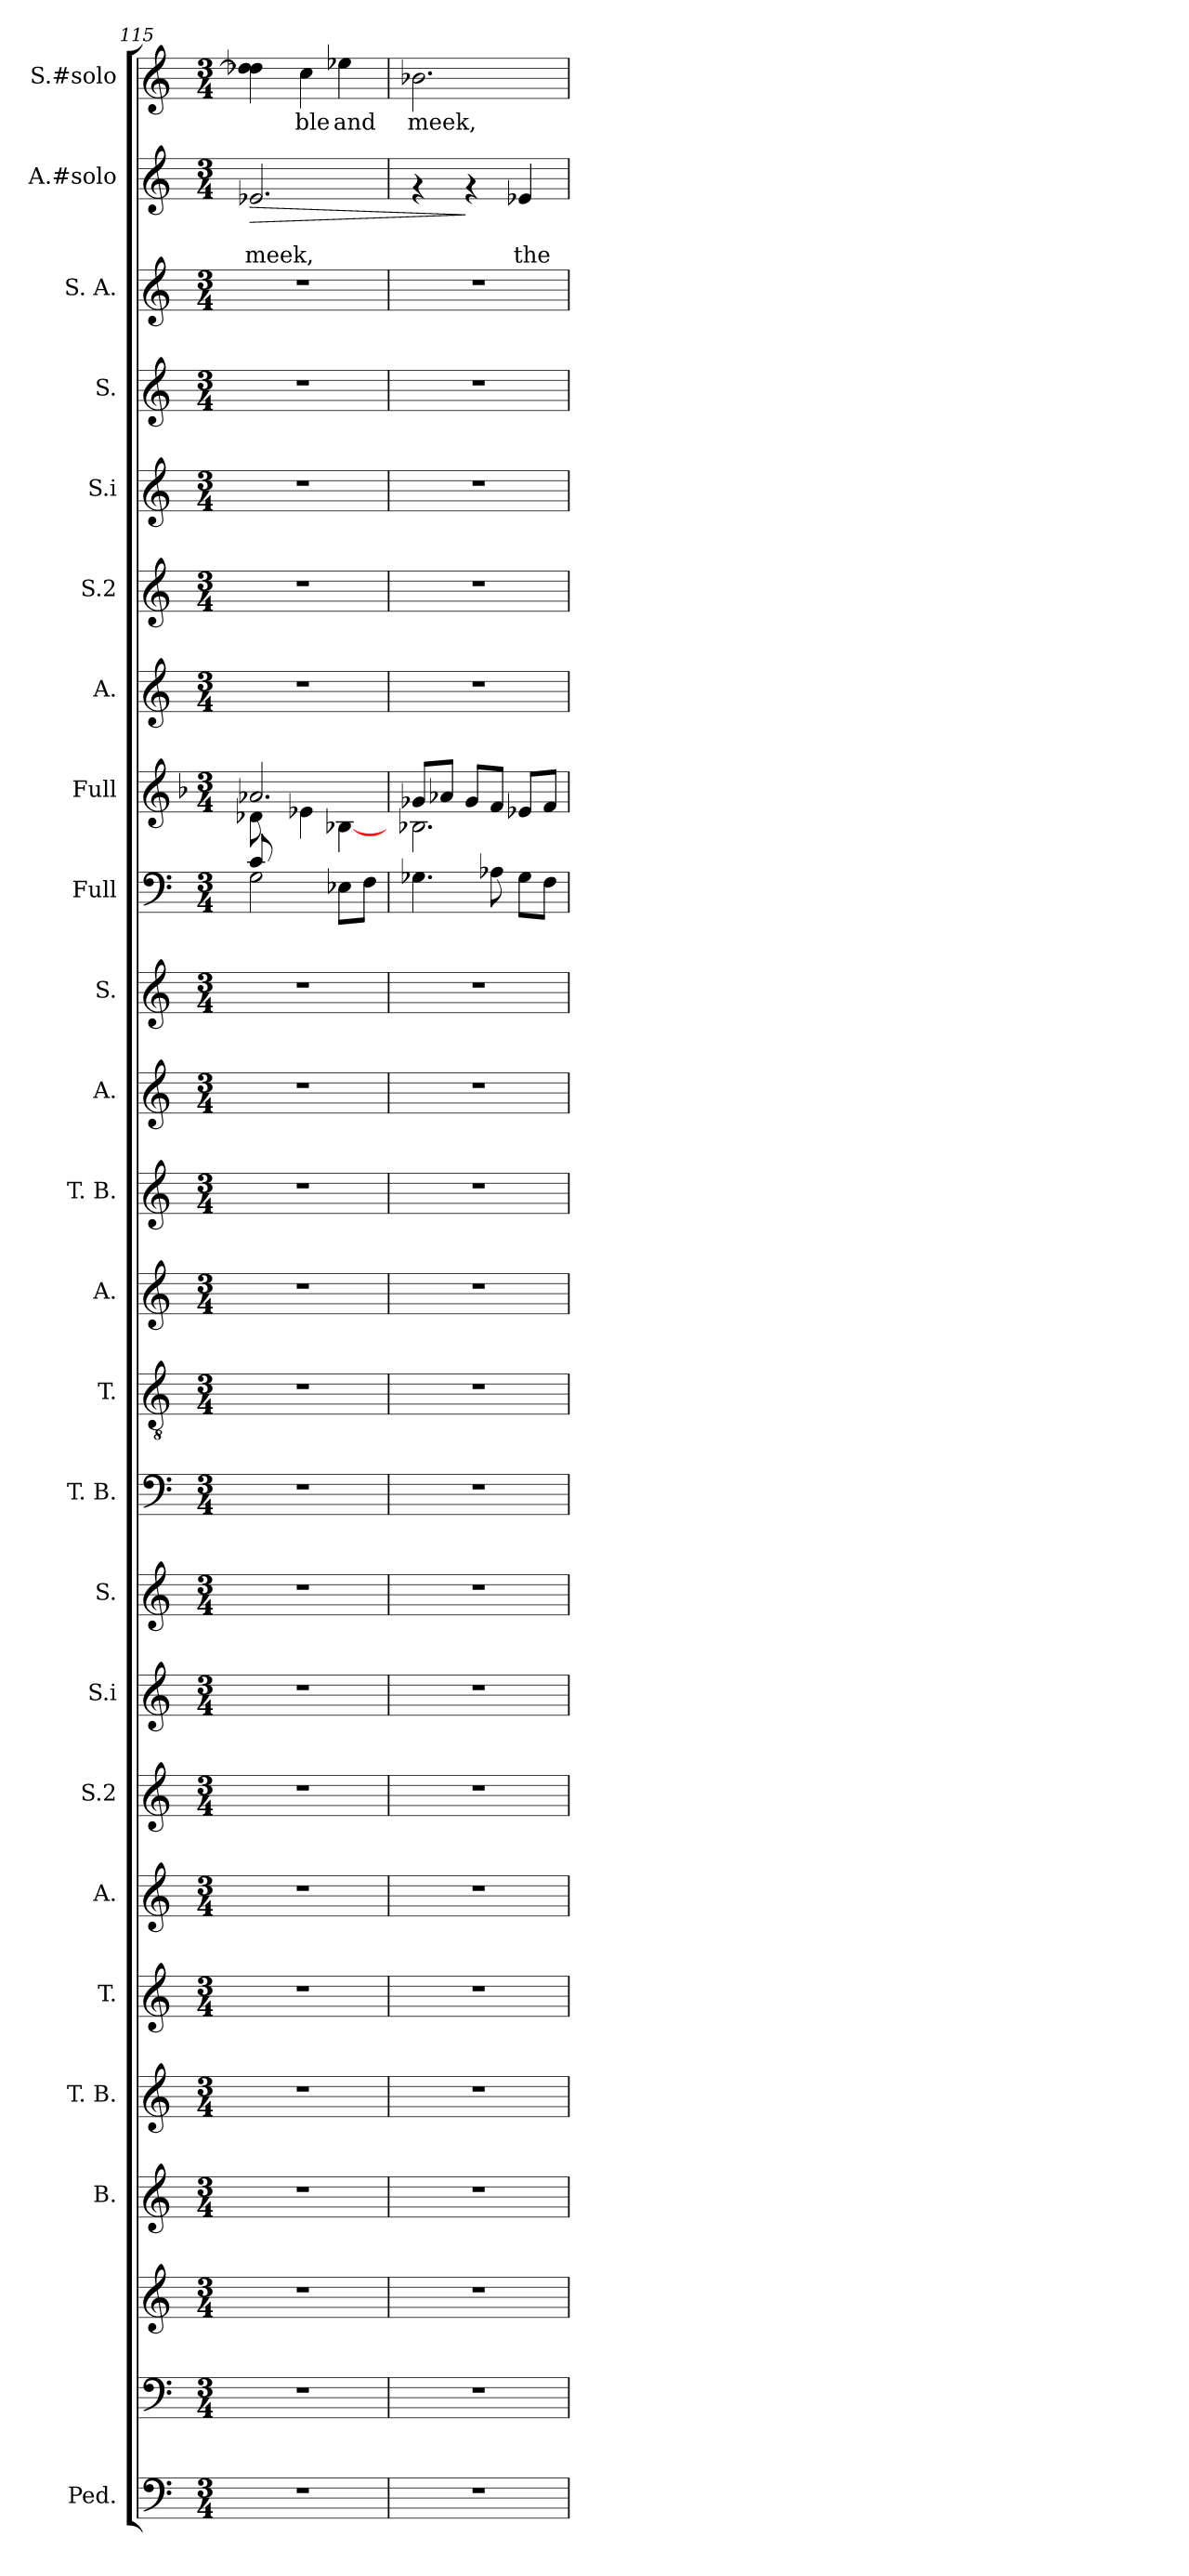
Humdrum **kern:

**kern	**kern	**kern	**kern	**kern	**kern	**kern	**kern	**kern	**kern	**kern	**kern	**kern	**kern	**kern	**kern	**kern	**kern	**kern	**kern	**kern	**kern	**kern	**kern	**text	**text	**dynam	**kern	**text
*part25	*part24	*part23	*part22	*part21	*part20	*part19	*part18	*part17	*part16	*part15	*part14	*part13	*part12	*part11	*part10	*part9	*part8	*part7	*part6	*part5	*part4	*part3	*part2	*part2	*part2	*part2	*part1	*part1
*staff25	*staff24	*staff23	*staff22	*staff21	*staff20	*staff19	*staff18	*staff17	*staff16	*staff15	*staff14	*staff13	*staff12	*staff11	*staff10	*staff9	*staff8	*staff7	*staff6	*staff5	*staff4	*staff3	*staff2	*staff2	*staff2	*staff2	*staff1	*staff1
*I"Ped.	*	*	*I"B.	*I"T. B.	*I"T.	*I"A.	*I"S.2	*I"S.i	*I"S.	*I"T. B.	*I"T.	*I"A.	*I"T. B.	*I"A.	*I"S.	*I"Full	*I"Full	*I"A.	*I"S.2	*I"S.i	*I"S.	*I"S. A.	*I"A.#solo	*	*	*	*I"S.#solo	*
*I'Ped.	*	*	*	*I'T. B.	*I'T.	*I'A.	*I'S.2	*I'S.i	*I'S.	*I'T. B.	*I'T.	*	*I'T. B.	*I'A.	*I'S.	*	*	*I'A.	*I'S.2	*I'S.i	*I'S.	*I'S. A.	*I'A.#solo	*	*	*	*I'S.#solo	*
*clefF4	*clefF4	*clefG2	*clefG2	*clefG2	*clefG2	*clefG2	*clefG2	*clefG2	*clefG2	*clefF4	*clefGv2	*clefG2	*clefG2	*clefG2	*clefG2	*clefF4	*clefG2	*clefG2	*clefG2	*clefG2	*clefG2	*clefG2	*clefG2	*	*	*	*clefG2	*
*	*	*	*	*	*	*	*	*	*	*	*	*	*	*	*	*	*ITrd3c5	*	*	*	*	*	*	*	*	*	*	*
*k[]	*k[]	*k[]	*k[]	*k[]	*k[]	*k[]	*k[]	*k[]	*k[]	*k[]	*k[]	*k[]	*k[]	*k[]	*k[]	*k[]	*k[]	*k[]	*k[]	*k[]	*k[]	*k[]	*k[]	*	*	*	*k[]	*
*C:	*C:	*C:	*C:	*C:	*C:	*C:	*C:	*C:	*C:	*C:	*C:	*C:	*C:	*C:	*C:	*C:	*C:	*C:	*C:	*C:	*C:	*C:	*C:	*	*	*	*C:	*
*M3/4	*M3/4	*M3/4	*M3/4	*M3/4	*M3/4	*M3/4	*M3/4	*M3/4	*M3/4	*M3/4	*M3/4	*M3/4	*M3/4	*M3/4	*M3/4	*M3/4	*M3/4	*M3/4	*M3/4	*M3/4	*M3/4	*M3/4	*M3/4	*	*	*	*M3/4	*
=115	=115	=115	=115	=115	=115	=115	=115	=115	=115	=115	=115	=115	=115	=115	=115	=115	=115	=115	=115	=115	=115	=115	=115	=115	=115	=115	=115	=115
*	*	*	*	*	*	*	*	*	*	*	*	*	*	*	*	*^	*^	*	*	*	*	*	*	*	*	*	*	*
!	!	!	!	!	!	!	!	!	!	!	!	!	!	!	!	!	!	!	!	!	!	!	!	!	!	!	!LO:LY:b	!LO:HP:b	!	!
2.r	2.r	2.r	2.r	2.r	2.r	2.r	2.r	2.r	2.r	2.r	2.r	2.r	2.r	2.r	2.r	2G\	8c/	2.e-X/	8A-X\	2.r	2.r	2.r	2.r	2.r	2.e-X/	.	meek,	>	4dd-\] 4dd-\	.
.	.	.	.	.	.	.	.	.	.	.	.	.	.	.	.	.	2ryy	.	8ryy	.	.	.	.	.	.	.	.	.	.	.
!	!	!	!	!	!	!	!	!	!	!	!	!	!	!	!	!	!	!	!	!	!	!	!	!	!	!	!	!	!	!LO:LY:b
.	.	.	.	.	.	.	.	.	.	.	.	.	.	.	.	.	.	.	4B-X\	.	.	.	.	.	.	.	.	.	4cc\	-ble
!	!	!	!	!	!	!	!	!	!	!	!	!	!	!	!	!	!	!	!	!	!	!	!	!	!	!	!	!	!	!LO:LY:b
.	.	.	.	.	.	.	.	.	.	.	.	.	.	.	.	8E-X\L	.	.	[<4Fn\	.	.	.	.	.	.	.	.	.	4ee-X\	and
.	.	.	.	.	.	.	.	.	.	.	.	.	.	.	.	8F\J	8ryy	.	.	.	.	.	.	.	.	.	.	.	.	.
=116	=116	=116	=116	=116	=116	=116	=116	=116	=116	=116	=116	=116	=116	=116	=116	=116	=116	=116	=116	=116	=116	=116	=116	=116	=116	=116	=116	=116	=116	=116
!	!	!	!	!	!	!	!	!	!	!	!	!	!	!	!	!	!	!	!	!	!	!	!	!	!	!	!	!	!	!LO:LY:b
*	*	*	*	*	*	*	*	*	*	*	*	*	*	*	*	*v	*v	*	*	*	*	*	*	*	*	*	*	*	*	*
2.r	2.r	2.r	2.r	2.r	2.r	2.r	2.r	2.r	2.r	2.r	2.r	2.r	2.r	2.r	2.r	4.G-X\	2.Fn\	8d-X/L	2.r	2.r	2.r	2.r	2.r	4rf	.	.	.	2.b-X\	meek,
.	.	.	.	.	.	.	.	.	.	.	.	.	.	.	.	.	.	8e-X/J	.	.	.	.	.	.	.	.	.	.	.
.	.	.	.	.	.	.	.	.	.	.	.	.	.	.	.	.	.	8d-/L	.	.	.	.	.	4rf	.	.	]	.	.
.	.	.	.	.	.	.	.	.	.	.	.	.	.	.	.	8A-X\	.	8c/J	.	.	.	.	.	.	.	.	.	.	.
!	!	!	!	!	!	!	!	!	!	!	!	!	!	!	!	!	!	!	!	!	!	!	!	!	!	!LO:LY:b	!	!	!
.	.	.	.	.	.	.	.	.	.	.	.	.	.	.	.	8G-\L	.	8B-X/L	.	.	.	.	.	4e-X/	.	the	.	.	.
.	.	.	.	.	.	.	.	.	.	.	.	.	.	.	.	8F\J	.	8c/J	.	.	.	.	.	.	.	.	.	.	.
*	*	*	*	*	*	*	*	*	*	*	*	*	*	*	*	*	*v	*v	*	*	*	*	*	*	*	*	*	*	*
=	=	=	=	=	=	=	=	=	=	=	=	=	=	=	=	=	=	=	=	=	=	=	=	=	=	=	=	=
*-	*-	*-	*-	*-	*-	*-	*-	*-	*-	*-	*-	*-	*-	*-	*-	*-	*-	*-	*-	*-	*-	*-	*-	*-	*-	*-	*-	*-
